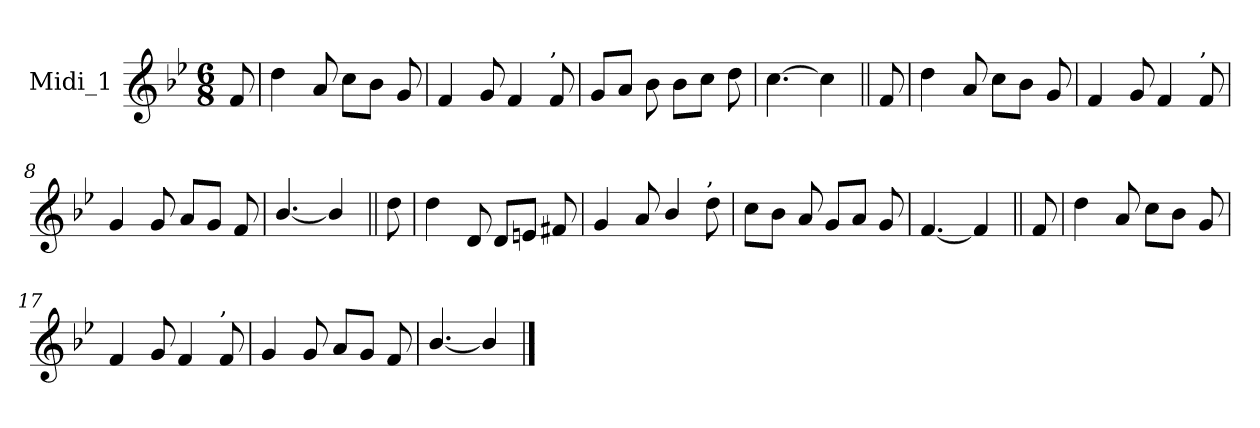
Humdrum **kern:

**kern
*part1
*staff1
*I"Midi_1
*clefG2
*k[b-e-]
*B-:
*M6/8
=
8f
=1
4dd
8a
8ccL
8b-J
8g
=2
4f
8g
4f
!LO:TX:a:t=,
8f
=3
8gL
8aJ
8b-
8b-L
8ccJ
8dd
=4
[4.cc
4cc]
!!LO:LB:g=z
=5||
8f
=6
4dd
8a
8ccL
8b-J
8g
=7
4f
8g
4f
!LO:TX:a:t=,
8f
=8
4g
8g
8aL
8gJ
8f
=9
[4.b-/
4b-/]
!!LO:LB:g=z
=10||
8dd
=11
4dd
8d
8dL
8enJ
8f#X
=12
4g
8a
4b-/
!LO:TX:a:t=,
8dd
=13
8ccL
8b-J
8a
8gL
8aJ
8g
=14
[4.f
4f]
!!LO:LB:g=z
=15||
8f
=16
4dd
8a
8ccL
8b-J
8g
=17
4f
8g
4f
!LO:TX:a:t=,
8f
=18
4g
8g
8aL
8gJ
8f
=19
[4.b-/
4b-/]
==
*-
